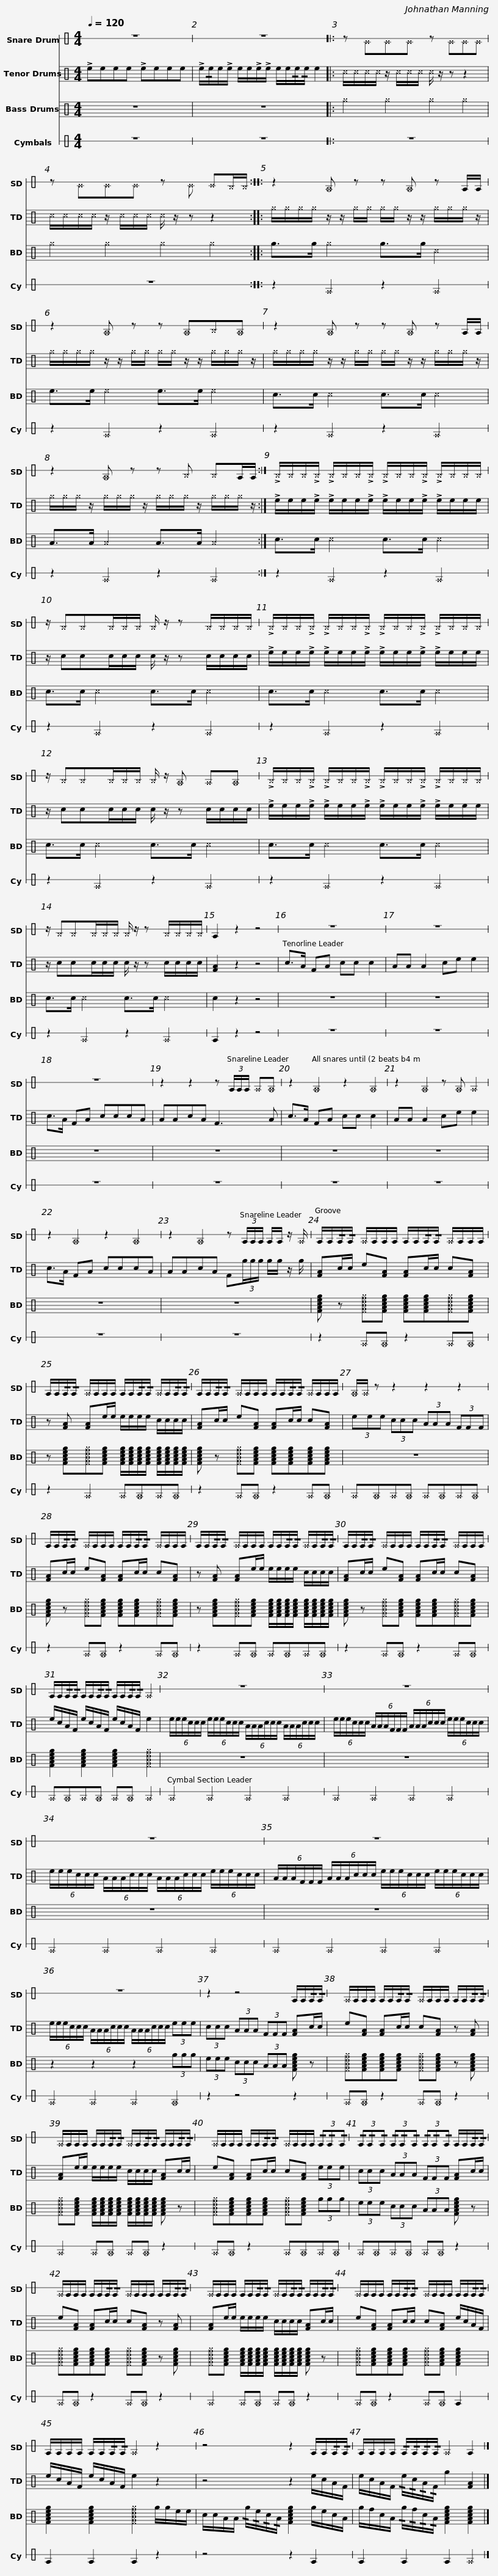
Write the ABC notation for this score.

X:1
%%score 1 2 3 4
L:1/8
Q:1/4=120
M:4/4
I:linebreak $
K:C
V:1 perc stafflines=1
K:none
V:2 perc
K:none
V:3 perc
K:none
V:4 perc stafflines=1
K:none
V:1
 z8 | z8 |: z ^G^G^G z ^G^G^G |$ z ^G^G^G z ^G ^G^F/^F/ :: z2 _E z z _E z E/E/ | %5
 z2 _E z z _E^F_E |$ z2 _E z z _E z E/E/ | z2 _E z z ^F ^FE/E/ :| !>!^F/^F/^F/!>!^F/ !>!^F/^F/^F/!>!^F/ !>!^F/^F/^F/!>!^F/ !>!^F/^F/^F/^F/ |$ z/ ^F^F^F/^F/^F/ ^F/ z/ z ^F/^F/^F/^F/ | %10
 !>!^F/^F/^F/!>!^F/ !>!^F/^F/^F/!>!^F/ !>!^F/^F/^F/!>!^F/ !>!^F/^F/^F/^F/ | z/ ^F^F^F/^F/^F/ ^F/ z/ _E ^E_E |$ !>!^F/^F/^F/!>!^F/ !>!^F/^F/^F/!>!^F/ !>!^F/^F/^F/!>!^F/ !>!^F/^F/^F/^F/ | z/ ^F^F^F/^F/^F/ ^F/ z/ z ^F/^F/^F/^F/ | E2 z2 z4 | %15
 z8 | z8 |$ z8 | z2 z2 z (3E/E/E/ ^E_E | z2 _E2 z2 _E2 | %20
 z2 _E2 z _E ^E2 | z2 _E2 z2 _E2 |$ z2 _E2 z (3E/E/E/ E/E/ z/ ^E/ | E/E/!/!E/!/!E/ ^E/E/E/E/ E/E/!/!E/!/!E/ ^E/E/E/E/ | E/E/!/!E/!/!E/ ^E/E/E/E/ E/E/!/!E/!/!E/ ^E/E/!/!E/!/!E/ |$ %25
 E/E/!/!E/!/!E/ ^E/E/E/E/ E/E/!/!E/!/!E/ ^E/E/E/E/ | _E/^E/ z z2 z2 z2 | E/E/!/!E/!/!E/ ^E/E/E/E/ E/E/!/!E/!/!E/ ^E/E/E/E/ |$ E/E/!/!E/!/!E/ ^E/E/E/E/ E/E/!/!E/!/!E/ ^E/E/!/!E/!/!E/ | E/E/!/!E/!/!E/ ^E/E/E/E/ E/E/!/!E/!/!E/ ^E/E/E/E/ | %30
 E/E/!/!E/!/!E/ E/E/!/!E/!/!E/ E/E/!/!E/!/!E/ ^E2 |$ z8 | z8 |$ z8 | z8 |$ %35
 z8 | z2 z4 E/E/!/!E/!/!E/ | ^E/E/E/E/ E/E/!/!E/!/!E/ ^E/E/E/E/ E/E/!/!E/!/!E/ |$ ^E/E/E/E/ E/E/!/!E/!/!E/ ^E/E/!/!E/!/!E/ E/E/!/!E/!/!E/ | ^E/E/E/E/ E/E/!/!E/!/!E/ ^E/E/E/E/ (3!/!E!/!E!/!E | %40
 (3!/!E!/!E!/!E (3!/!E!/!E!/!E (3!/!E!/!E!/!E E/E/!/!E/!/!E/ |$ ^E/E/E/E/ E/E/!/!E/!/!E/ ^E/E/E/E/ E/E/!/!E/!/!E/ | ^E/E/E/E/ E/E/!/!E/!/!E/ ^E/E/!/!E/!/!E/ E/E/!/!E/!/!E/ | ^E/E/E/E/ E/E/!/!E/!/!E/ ^E/E/E/E/ E/E/!/!E/!/!E/ |$ E/E/E/E/ E/E/!/!E/!/!E/ ^E2 z2 | %45
 z4 z2 E/E/!/!E/!/!E/ | E/E/E/E/ !/!E/!/!E/!/!E/!/!E/ ^E2 E2 |] %47
V:2
 !>!eeee !>!eeee | !>!e/!/!e/e/!>!e/ e/e/!>!e/!>!e/ e/e/!/!e/!/!e/ e2 |: ^c/^c/^c/^c/ z/ ^c/^c/^c/ ^c/ z/ z z2 |$ ^c/^c/^c/^c/ z/ ^c/^c/^c/ ^c/ z/ z z2 :: ^g/^g/^g/^g/ z/ z/ ^g/^g/ ^g/^g/ z/ z/ ^g/^g/^g/ z/ | %5
 ^g/^g/^g/^g/ z/ z/ ^g/^g/ ^g/^g/ z/ z/ ^g/^g/^g/ z/ |$ ^g/^g/^g/^g/ z/ z/ ^g/^g/ ^g/^g/ z/ z/ ^g/^g/^g/ z/ | ^g/^g/^g/ z/ ^g/^g/^g/ z/ ^g/^g/^g/ z/ ^g/^g/^g/ z/ :| !>!e/e/e/!>!e/ !>!e/e/e/!>!e/ !>!e/e/e/!>!e/ !>!e/e/e/e/ |$ z/ ccc/c/c/ c/ z/ z c/c/c/c/ | %10
 !>!e/e/e/!>!e/ !>!e/e/e/!>!e/ !>!e/e/e/!>!e/ !>!e/e/e/e/ | z/ ccc/c/c/ c/ z/ z c/c/c/c/ |$ !>!e/e/e/!>!e/ !>!e/e/e/!>!e/ !>!e/e/e/!>!e/ !>!e/e/e/e/ | z/ ccc/c/c/ c/ z/ z c/c/c/c/ | [FA]2 z2 z4 | %15
 c>A FA cc c2 | AA A2 ce e2 |$ c>A FA cccA | AAcA F3 A | c>A FA cc c2 | %20
 AA A2 ce e2 | c>A FA cccA |$ AAcA F(3g/g/g/ g/g/ z/ g/ | [FA]c/c/ e[FA] [FA]c/c/ c[FA] | z [FA] [FA]e/e/ e/e/e/e/ c/c/c/c/ |$ %25
 [FA]c/c/ e[FA] [FA]c/c/ c[FA] | (3eee (3ccc (3AAA (3FFF | [FA]c/c/ e[FA] [FA]c/c/ c[FA] |$ z [FA] [FA]e/e/ e/e/e/e/ c/c/c/c/ | [FA]c/c/ e[FA] [FA]c/c/ c[FA] | %30
 e/c/A/F/ e/c/A/F/ e/c/A/F/ e2 |$ (6:4:6e/e/e/c/c/c/ (6:4:6e/e/e/c/c/c/ (6:4:6A/A/A/c/c/c/ (6:4:6A/A/A/c/c/c/ | (6:4:6e/e/e/c/c/c/ (6:4:6A/A/A/F/F/F/ (6:4:6A/A/A/c/c/c/ (6:4:6e/e/e/c/c/c/ |$ (6:4:6e/e/e/c/c/c/ (6:4:6A/A/A/c/c/c/ (6:4:6A/A/A/c/c/c/ (6:4:6e/e/e/c/c/c/ | (6:4:6A/A/A/F/F/F/ (6:4:6A/A/A/c/c/c/ (6:4:6e/e/e/c/c/c/ (6:4:6e/e/e/c/c/c/ |$ %35
 (6:4:6e/e/e/c/c/c/ (6:4:6A/A/A/c/c/c/ (6:4:6A/A/A/c/c/c/ (3eee | (3ccc (3AAA (3FFF [FA]c/c/ | e[FA] [FA]c/c/ c[FA] z [FA] |$ [FA]e/e/ e/e/e/e/ c/c/c/c/ [FA]c/c/ | e[FA] [FA]c/c/ c[FA] (3eee | %40
 (3ccc (3AAA (3FFF [FA]c/c/ |$ e[FA] [FA]c/c/ c[FA] z [FA] | [FA]e/e/ e/e/e/e/ c/c/c/c/ [FA]c/c/ | e[FA] [FA]c/c/ c[FA] e/c/A/F/ |$ e/c/A/F/ e/c/A/F/ e2 z2 | %45
 z4 z2 e/c/A/F/ | e/c/A/F/ !/!e/!/!c/!/!A/!/!F/ g2 [FA]2 |] %47
V:3
 z8 | z8 |: ^g2 ^g2 ^g2 ^g2 |$ ^g2 ^g2 ^g2 ^g2 :: g>g ^g2 g>g ^c2 | %5
 e>e ^e2 e>e ^e2 |$ c>c ^c2 c>c ^c2 | A>A ^A2 A>A ^A2 :| c>c ^c2 c>c ^c2 |$ c>c ^c2 c>c ^c2 | %10
 c>c ^c2 c>c ^c2 | c>c ^c2 c>c ^c2 |$ c>c ^c2 c>c ^c2 | c>c ^c2 c>c ^c2 | c2 z2 z4 | %15
 z8 | z8 |$ z8 | z8 | z8 | %20
 z8 | z8 |$ z8 | [FAceg] z [^F^A^c^e^g][FAceg] [FAceg][FAceg][^F^A^c^e^g][FAceg] | z [FAceg][^F^A^c^e^g][FAceg] [FAceg]/[FAceg]/[FAceg]/[FAceg]/ [FAceg]/[FAceg]/[FAceg]/[FAceg]/ |$ %25
 [FAceg] z [^F^A^c^e^g][FAceg] [FAceg][FAceg][FAceg][FAceg] | z8 | [FAceg] z [^F^A^c^e^g][FAceg] [FAceg][FAceg][^F^A^c^e^g][FAceg] |$ z [FAceg][^F^A^c^e^g][FAceg] [FAceg]/[FAceg]/[FAceg]/[FAceg]/ [FAceg]/[FAceg]/[FAceg]/[FAceg]/ | [FAceg] z [^F^A^c^e^g][FAceg] [FAceg][FAceg][^F^A^c^e^g][FAceg] | %30
 [FAceg]2 [FAceg]2 [FAceg]2 [^F^A^c^e^g]2 |$ z8 | z8 |$ z8 | z8 |$ %35
 z2 z2 z2 (3ggg | (3eee (3ccc (3AAA [FAceg] z | [^F^A^c^e^g][FAceg][FAceg][FAceg] [^F^A^c^e^g][FAceg] z [FAceg] |$ [^F^A^c^e^g][FAceg] [FAceg]/[FAceg]/[FAceg]/[FAceg]/ [FAceg]/[FAceg]/[FAceg]/[FAceg]/ [FAceg] z | [^F^A^c^e^g][FAceg][FAceg][FAceg] [^F^A^c^e^g][FAceg] (3ggg | %40
 (3eee (3ccc (3AAA [FAceg] z |$ [^F^A^c^e^g][FAceg][FAceg][FAceg] [^F^A^c^e^g][FAceg] z [FAceg] | [^F^A^c^e^g][FAceg] [FAceg]/[FAceg]/[FAceg]/[FAceg]/ [FAceg]/[FAceg]/[FAceg]/[FAceg]/ [FAceg] z | [^F^A^c^e^g][FAceg][FAceg][FAceg] [^F^A^c^e^g][FAceg] [FAceg]2 |$ [FAceg]2 [FAceg]2 [^F^A^c^e^g]2 g/g/e/e/ | %45
 c/c/A/A/ !/!g/!/!e/!/!c/!/!A/ [FAceg]2 g/e/c/A/ | g/f/c/A/ !/!g/!/!f/!/!c/!/!A/ [FAceg]2 [FAceg]2 |] %47
V:4
 z8 | z8 |: z8 |$ z8 :: z2 ^E2 z2 ^E2 | %5
 z2 ^E2 z2 ^E2 |$ z2 ^E2 z2 ^E2 | z2 ^E2 z2 ^E2 :| z2 ^E2 z2 ^E2 |$ z2 ^E2 z2 ^E2 | %10
 z2 ^E2 z2 ^E2 | z2 ^E2 z2 ^E2 |$ z2 ^E2 z2 ^E2 | z2 ^E2 z2 ^E2 | E2 z2 z4 | %15
 z8 | z8 |$ z8 | z8 | z8 | %20
 z8 | z8 |$ z8 | z2 ^E_E z2 ^E_E | z2 ^E2 ^E_E^E_E |$ %25
 z2 ^E_E z2 ^E_E | ^E_E^E_E ^E_E^E_E | z2 ^E_E z2 ^E_E |$ z2 ^E_E ^E_E^E_E | z2 ^E_E z2 ^E_E | %30
 ^E_E^E_E ^E_E ^E2 |$ ^E2 ^E2 ^E2 ^E2 | ^E2 ^E2 ^E2 ^E2 |$ ^E2 ^E2 ^E2 ^E2 | ^E2 ^E2 ^E2 ^E2 |$ %35
 ^E2 ^E2 ^E2 _E2 | z2 z4 z2 | ^E_E z2 ^E_E z2 |$ ^E2 ^E_E ^E_E z2 | ^E_E z2 ^E_E^E_E | %40
 ^E_E^E_E ^E_E z2 |$ ^E_E z2 ^E_E z2 | ^E2 ^E_E ^E_E z2 | ^E_E z2 ^E_E E2 |$ E2 E2 E2 z2 | %45
 z4 z2 E2 | E2 E2 E2 ^E2 |] %47
